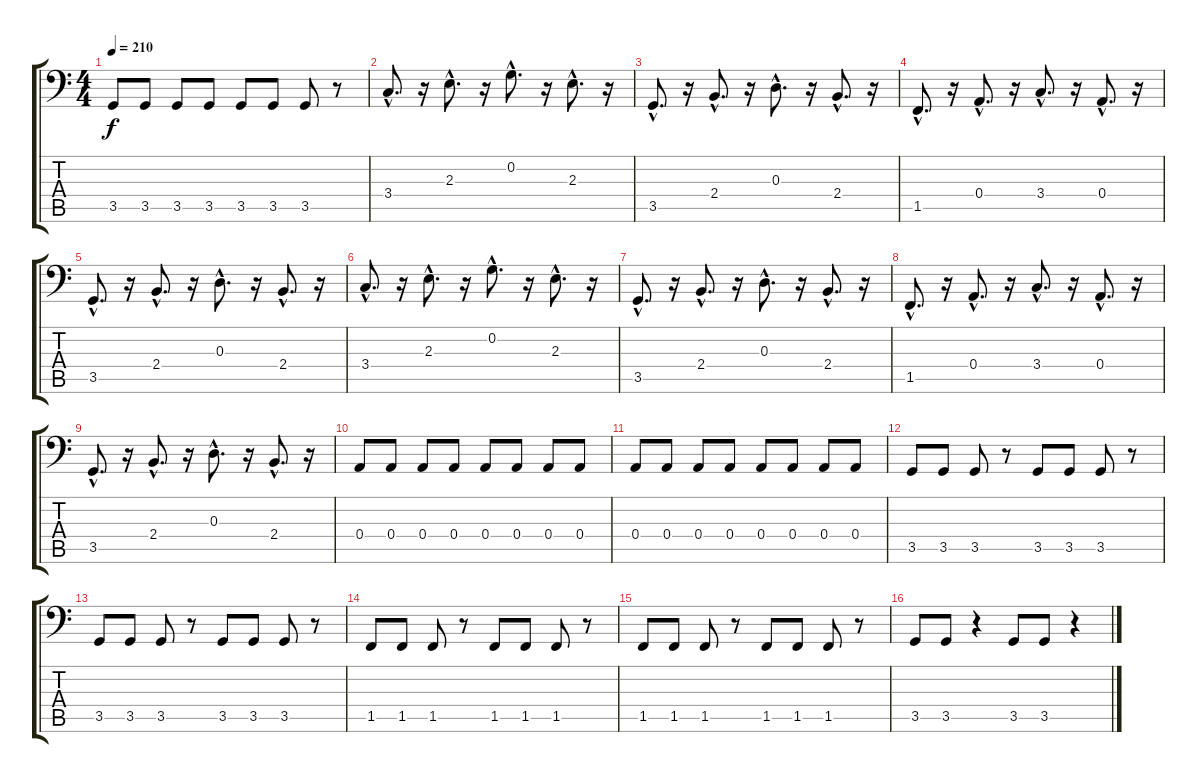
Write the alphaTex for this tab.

\track "" {instrument electricbassfinger}
\staff {score tabs}
\tuning (C3 G2 D2 A1 E1 B0) {hide}
\ts (4 4)
\tempo 210
\clef f4
\ks c
3.5.8{dy f} 3.5.8 3.5.8 3.5.8 3.5.8 3.5.8 3.5.8 r.8 |
3.4{hac}.8{d} r.16 2.3{hac}.8{d} r.16 0.2{hac}.8{d} r.16 2.3{hac}.8{d} r.16 |
3.5{hac}.8{d} r.16 2.4{hac}.8{d} r.16 0.3{hac}.8{d} r.16 2.4{hac}.8{d} r.16 |
1.5{hac}.8{d} r.16 0.4{hac}.8{d} r.16 3.4{hac}.8{d} r.16 0.4{hac}.8{d} r.16 |
3.5{hac}.8{d} r.16 2.4{hac}.8{d} r.16 0.3{hac}.8{d} r.16 2.4{hac}.8{d} r.16 |
3.4{hac}.8{d} r.16 2.3{hac}.8{d} r.16 0.2{hac}.8{d} r.16 2.3{hac}.8{d} r.16 |
3.5{hac}.8{d} r.16 2.4{hac}.8{d} r.16 0.3{hac}.8{d} r.16 2.4{hac}.8{d} r.16 |
1.5{hac}.8{d} r.16 0.4{hac}.8{d} r.16 3.4{hac}.8{d} r.16 0.4{hac}.8{d} r.16 |
3.5{hac}.8{d} r.16 2.4{hac}.8{d} r.16 0.3{hac}.8{d} r.16 2.4{hac}.8{d} r.16 |
0.4.8 0.4.8 0.4.8 0.4.8 0.4.8 0.4.8 0.4.8 0.4.8 |
0.4.8 0.4.8 0.4.8 0.4.8 0.4.8 0.4.8 0.4.8 0.4.8 |
3.5.8 3.5.8 3.5.8 r.8 3.5.8 3.5.8 3.5.8 r.8 |
3.5.8 3.5.8 3.5.8 r.8 3.5.8 3.5.8 3.5.8 r.8 |
1.5.8 1.5.8 1.5.8 r.8 1.5.8 1.5.8 1.5.8 r.8 |
1.5.8 1.5.8 1.5.8 r.8 1.5.8 1.5.8 1.5.8 r.8 |
3.5.8 3.5.8 r.4 3.5.8 3.5.8 r.4
